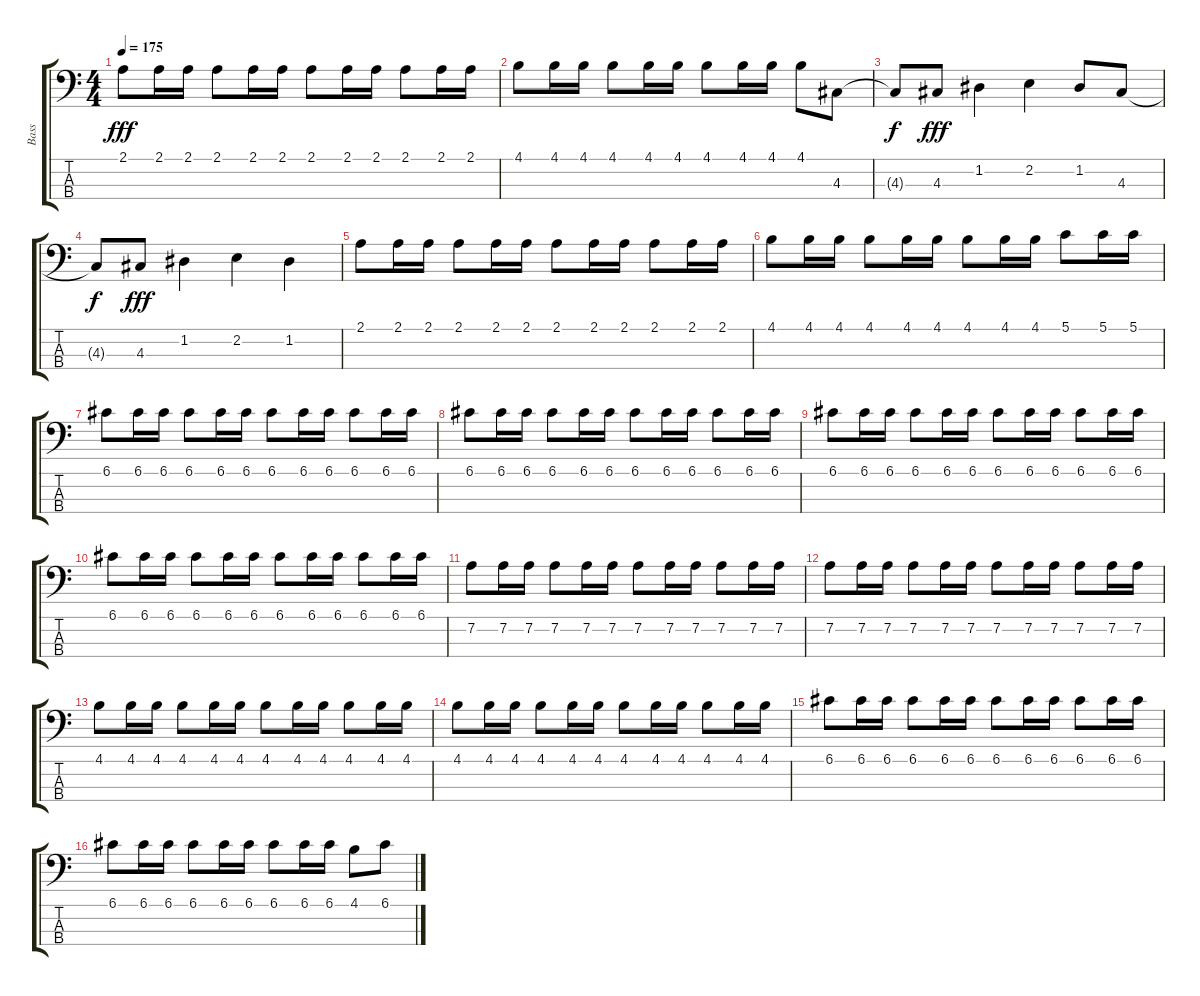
\track ("Bass" "Bass") {instrument distortionguitar}
\staff {score tabs}
\tuning (G2 D2 A1 E1) {hide}
\ts (4 4)
\tempo 175
\clef f4
\ks c
2.1.8{dy fff} 2.1.16 2.1.16 2.1.8 2.1.16 2.1.16 2.1.8 2.1.16 2.1.16 2.1.8 2.1.16 2.1.16 |
4.1.8 4.1.16 4.1.16 4.1.8 4.1.16 4.1.16 4.1.8 4.1.16 4.1.16 4.1.8 4.3.8 |
4.3{t}.8{dy f} 4.3.8{dy fff} 1.2.4 2.2.4 1.2.8 4.3.8 |
4.3{t}.8{dy f} 4.3.8{dy fff} 1.2.4 2.2.4 1.2.4 |
2.1.8 2.1.16 2.1.16 2.1.8 2.1.16 2.1.16 2.1.8 2.1.16 2.1.16 2.1.8 2.1.16 2.1.16 |
4.1.8 4.1.16 4.1.16 4.1.8 4.1.16 4.1.16 4.1.8 4.1.16 4.1.16 5.1.8 5.1.16 5.1.16 |
6.1.8 6.1.16 6.1.16 6.1.8 6.1.16 6.1.16 6.1.8 6.1.16 6.1.16 6.1.8 6.1.16 6.1.16 |
6.1.8 6.1.16 6.1.16 6.1.8 6.1.16 6.1.16 6.1.8 6.1.16 6.1.16 6.1.8 6.1.16 6.1.16 |
6.1.8 6.1.16 6.1.16 6.1.8 6.1.16 6.1.16 6.1.8 6.1.16 6.1.16 6.1.8 6.1.16 6.1.16 |
6.1.8 6.1.16 6.1.16 6.1.8 6.1.16 6.1.16 6.1.8 6.1.16 6.1.16 6.1.8 6.1.16 6.1.16 |
7.2.8 7.2.16 7.2.16 7.2.8 7.2.16 7.2.16 7.2.8 7.2.16 7.2.16 7.2.8 7.2.16 7.2.16 |
7.2.8 7.2.16 7.2.16 7.2.8 7.2.16 7.2.16 7.2.8 7.2.16 7.2.16 7.2.8 7.2.16 7.2.16 |
4.1.8 4.1.16 4.1.16 4.1.8 4.1.16 4.1.16 4.1.8 4.1.16 4.1.16 4.1.8 4.1.16 4.1.16 |
4.1.8 4.1.16 4.1.16 4.1.8 4.1.16 4.1.16 4.1.8 4.1.16 4.1.16 4.1.8 4.1.16 4.1.16 |
6.1.8 6.1.16 6.1.16 6.1.8 6.1.16 6.1.16 6.1.8 6.1.16 6.1.16 6.1.8 6.1.16 6.1.16 |
6.1.8 6.1.16 6.1.16 6.1.8 6.1.16 6.1.16 6.1.8 6.1.16 6.1.16 4.1.8 6.1.8
